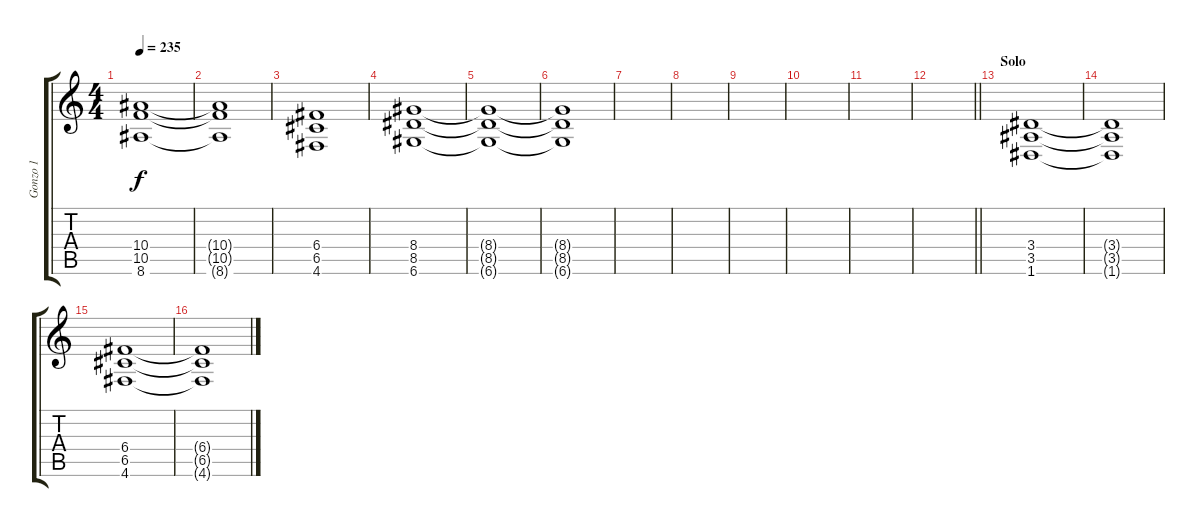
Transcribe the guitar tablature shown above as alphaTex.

\track ("Gonzo 1" "Gonzo 1") {instrument distortionguitar}
\staff {score tabs}
\tuning (D4 A3 F3 C3 G2 D2) {hide}
\ts (4 4)
\tempo 235
\clef g2
\ks c
(10.4 10.5 8.6).1{dy f} |
(10.4{t} 10.5{t} 8.6{t}).1 |
(6.4 6.5 4.6).1 |
(8.4 8.5 6.6).1 |
(8.4{t} 8.5{t} 6.6{t}).1{volume 0} |
(8.4{t} 8.5{t} 6.6{t}).1 |
|
|
|
|
|
\barLineRight lightlight
|
\section ("" "Solo")
(3.4 3.5 1.6).1{volume 13} |
(3.4{t} 3.5{t} 1.6{t}).1 |
(6.4 6.5 4.6).1 |
(6.4{t} 6.5{t} 4.6{t}).1
